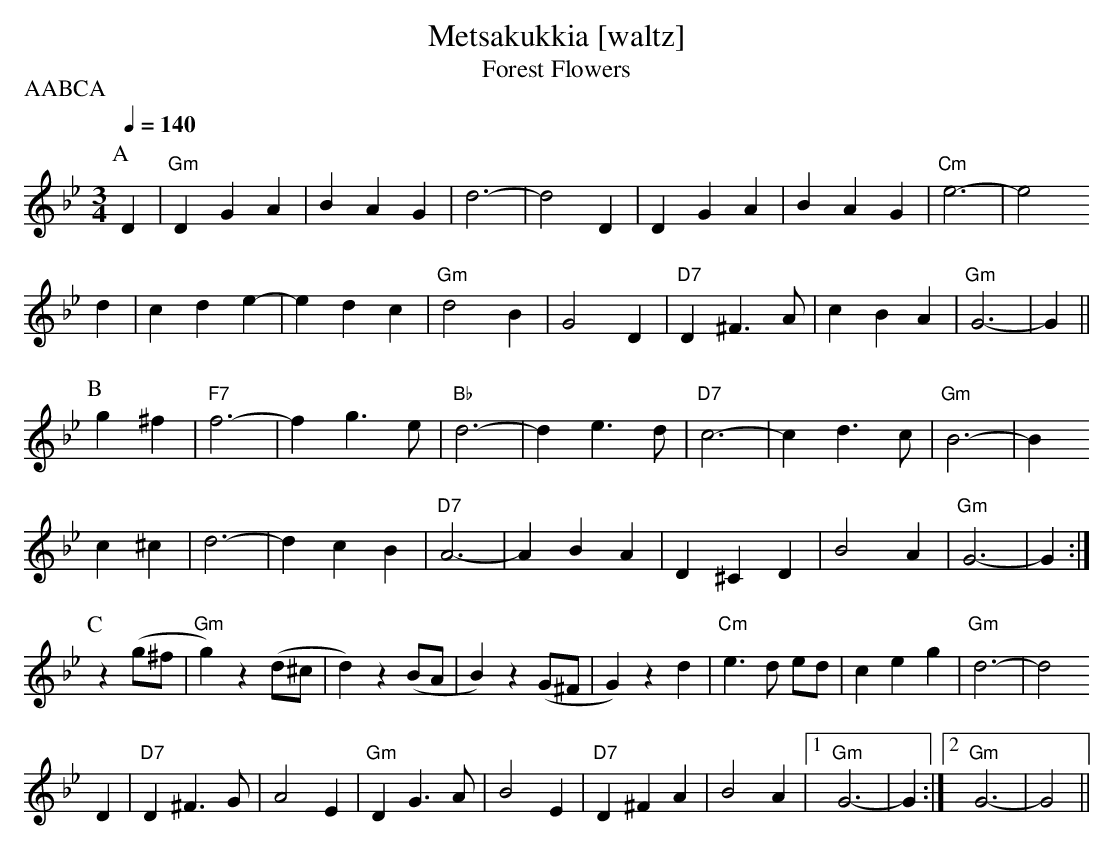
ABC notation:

X:1
T:Metsakukkia [waltz]
T:Forest Flowers
M:3/4
L:1/8
Q:1/4=140
P:AABCA
K:GMin
P:A
    D2|"Gm"D2  G2  A2 |B2  A2  G2|       d6-        |d4  \
    D2|    D2  G2  A2 |B2  A2  G2|   "Cm"e6-        |e4
    d2|    c2  d2  e2-|e2  d2  c2|   "Gm"d4     B2  |G4  \
    D2|"D7"D2 ^F3   A |c2  B2  A2|   "Gm"G6-        |G2||
P:B
g2 ^f2|"F7"f6-        |f2  g3   e|   "Bb"d6-        |d2  \
e3   d|"D7"c6-        |c2  d3   c|   "Gm"B6-        |B2
c2 ^c2|    d6-        |d2  c2  B2|   "D7"A6-        |A2  \
B2  A2|    D2 ^C2  D2 |B4      A2|   "Gm"G6-        |G2:|
P:C
z2(g^f|"Gm"g2) z2 (d^c|d2) z2 (BA|       B2) z2 (G^F|G2) \
z2 d2 |"Cm"e3   d  ed |c2  e2  g2|   "Gm"d6-        |d4
   D2 |"D7"D2 ^F3   G |A4      E2|   "Gm"D2 G3     A|B4  \
   E2 |"D7"D2 ^F2  A2 |B4      A2|[1 "Gm"G6-        |G2:|\
                                  [2 "Gm" G6-       |G4||
